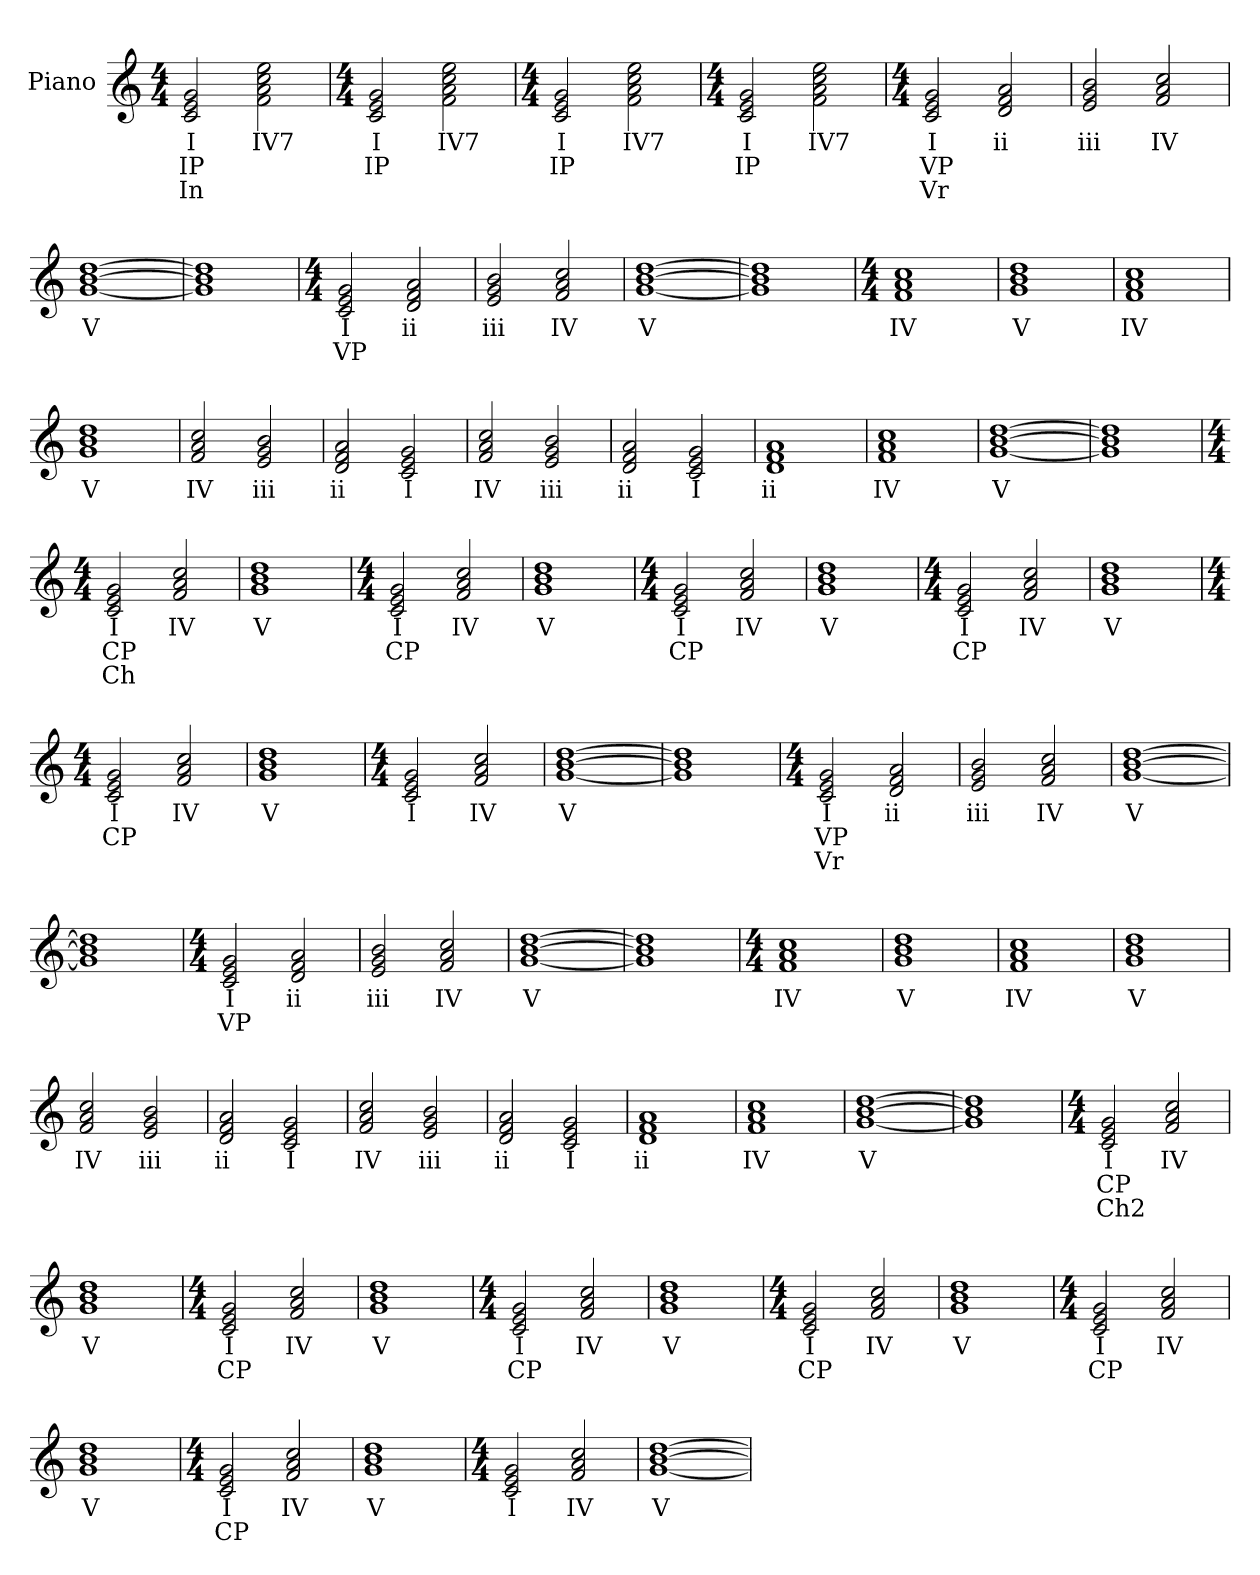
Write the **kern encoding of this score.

**kern	**text	**text	**text
*part1	*part1	*part1	*part1
*staff1	*staff1	*staff1	*staff1
*I"Piano	*	*	*
*I'Pno	*	*	*
*k[]	*	*	*
*C:	*	*	*
*M4/4	*	*	*
=	=	=	=
2c 2e 2g	I	IP	In
2f 2a 2cc 2ee	IV7	.	.
=	=	=	=
*k[]	*	*	*
*C:	*	*	*
*M4/4	*	*	*
2c 2e 2g	I	IP	.
2f 2a 2cc 2ee	IV7	.	.
=	=	=	=
*k[]	*	*	*
*C:	*	*	*
*M4/4	*	*	*
2c 2e 2g	I	IP	.
2f 2a 2cc 2ee	IV7	.	.
=	=	=	=
*k[]	*	*	*
*C:	*	*	*
*M4/4	*	*	*
2c 2e 2g	I	IP	.
2f 2a 2cc 2ee	IV7	.	.
=	=	=	=
*k[]	*	*	*
*C:	*	*	*
*M4/4	*	*	*
2c 2e 2g	I	VP	Vr
2d 2f 2a	ii	.	.
=	=	=	=
*k[]	*	*	*
*C:	*	*	*
2e 2g 2b	iii	.	.
2f 2a 2cc	IV	.	.
=	=	=	=
*k[]	*	*	*
*C:	*	*	*
[1g [1b [1dd	V	.	.
=	=	=	=
*k[]	*	*	*
*C:	*	*	*
1g] 1b] 1dd]	.	.	.
=	=	=	=
*k[]	*	*	*
*C:	*	*	*
*M4/4	*	*	*
2c 2e 2g	I	VP	.
2d 2f 2a	ii	.	.
=	=	=	=
*k[]	*	*	*
*C:	*	*	*
2e 2g 2b	iii	.	.
2f 2a 2cc	IV	.	.
=	=	=	=
*k[]	*	*	*
*C:	*	*	*
[1g [1b [1dd	V	.	.
=	=	=	=
*k[]	*	*	*
*C:	*	*	*
1g] 1b] 1dd]	.	.	.
=	=	=	=
*k[]	*	*	*
*C:	*	*	*
*M4/4	*	*	*
1f 1a 1cc	IV	.	.
=	=	=	=
*k[]	*	*	*
*C:	*	*	*
1g 1b 1dd	V	.	.
=	=	=	=
*k[]	*	*	*
*C:	*	*	*
1f 1a 1cc	IV	.	.
=	=	=	=
*k[]	*	*	*
*C:	*	*	*
1g 1b 1dd	V	.	.
=	=	=	=
*k[]	*	*	*
*C:	*	*	*
2f 2a 2cc	IV	.	.
2e 2g 2b	iii	.	.
=	=	=	=
*k[]	*	*	*
*C:	*	*	*
2d 2f 2a	ii	.	.
2c 2e 2g	I	.	.
=	=	=	=
*k[]	*	*	*
*C:	*	*	*
2f 2a 2cc	IV	.	.
2e 2g 2b	iii	.	.
=	=	=	=
*k[]	*	*	*
*C:	*	*	*
2d 2f 2a	ii	.	.
2c 2e 2g	I	.	.
=	=	=	=
*k[]	*	*	*
*C:	*	*	*
1d 1f 1a	ii	.	.
=	=	=	=
*k[]	*	*	*
*C:	*	*	*
1f 1a 1cc	IV	.	.
=	=	=	=
*k[]	*	*	*
*C:	*	*	*
[1g [1b [1dd	V	.	.
=	=	=	=
*k[]	*	*	*
*C:	*	*	*
1g] 1b] 1dd]	.	.	.
=	=	=	=
*k[]	*	*	*
*C:	*	*	*
*M4/4	*	*	*
2c 2e 2g	I	CP	Ch
2f 2a 2cc	IV	.	.
=	=	=	=
*k[]	*	*	*
*C:	*	*	*
1g 1b 1dd	V	.	.
=	=	=	=
*k[]	*	*	*
*C:	*	*	*
*M4/4	*	*	*
2c 2e 2g	I	CP	.
2f 2a 2cc	IV	.	.
=	=	=	=
*k[]	*	*	*
*C:	*	*	*
1g 1b 1dd	V	.	.
=	=	=	=
*k[]	*	*	*
*C:	*	*	*
*M4/4	*	*	*
2c 2e 2g	I	CP	.
2f 2a 2cc	IV	.	.
=	=	=	=
*k[]	*	*	*
*C:	*	*	*
1g 1b 1dd	V	.	.
=	=	=	=
*k[]	*	*	*
*C:	*	*	*
*M4/4	*	*	*
2c 2e 2g	I	CP	.
2f 2a 2cc	IV	.	.
=	=	=	=
*k[]	*	*	*
*C:	*	*	*
1g 1b 1dd	V	.	.
=	=	=	=
*k[]	*	*	*
*C:	*	*	*
*M4/4	*	*	*
2c 2e 2g	I	CP	.
2f 2a 2cc	IV	.	.
=	=	=	=
*k[]	*	*	*
*C:	*	*	*
1g 1b 1dd	V	.	.
=	=	=	=
*k[]	*	*	*
*C:	*	*	*
*M4/4	*	*	*
2c 2e 2g	I	.	.
2f 2a 2cc	IV	.	.
=	=	=	=
*k[]	*	*	*
*C:	*	*	*
[1g [1b [1dd	V	.	.
=	=	=	=
*k[]	*	*	*
*C:	*	*	*
1g] 1b] 1dd]	.	.	.
=	=	=	=
*k[]	*	*	*
*C:	*	*	*
*M4/4	*	*	*
2c 2e 2g	I	VP	Vr
2d 2f 2a	ii	.	.
=	=	=	=
*k[]	*	*	*
*C:	*	*	*
2e 2g 2b	iii	.	.
2f 2a 2cc	IV	.	.
=	=	=	=
*k[]	*	*	*
*C:	*	*	*
[1g [1b [1dd	V	.	.
=	=	=	=
*k[]	*	*	*
*C:	*	*	*
1g] 1b] 1dd]	.	.	.
=	=	=	=
*k[]	*	*	*
*C:	*	*	*
*M4/4	*	*	*
2c 2e 2g	I	VP	.
2d 2f 2a	ii	.	.
=	=	=	=
*k[]	*	*	*
*C:	*	*	*
2e 2g 2b	iii	.	.
2f 2a 2cc	IV	.	.
=	=	=	=
*k[]	*	*	*
*C:	*	*	*
[1g [1b [1dd	V	.	.
=	=	=	=
*k[]	*	*	*
*C:	*	*	*
1g] 1b] 1dd]	.	.	.
=	=	=	=
*k[]	*	*	*
*C:	*	*	*
*M4/4	*	*	*
1f 1a 1cc	IV	.	.
=	=	=	=
*k[]	*	*	*
*C:	*	*	*
1g 1b 1dd	V	.	.
=	=	=	=
*k[]	*	*	*
*C:	*	*	*
1f 1a 1cc	IV	.	.
=	=	=	=
*k[]	*	*	*
*C:	*	*	*
1g 1b 1dd	V	.	.
=	=	=	=
*k[]	*	*	*
*C:	*	*	*
2f 2a 2cc	IV	.	.
2e 2g 2b	iii	.	.
=	=	=	=
*k[]	*	*	*
*C:	*	*	*
2d 2f 2a	ii	.	.
2c 2e 2g	I	.	.
=	=	=	=
*k[]	*	*	*
*C:	*	*	*
2f 2a 2cc	IV	.	.
2e 2g 2b	iii	.	.
=	=	=	=
*k[]	*	*	*
*C:	*	*	*
2d 2f 2a	ii	.	.
2c 2e 2g	I	.	.
=	=	=	=
*k[]	*	*	*
*C:	*	*	*
1d 1f 1a	ii	.	.
=	=	=	=
*k[]	*	*	*
*C:	*	*	*
1f 1a 1cc	IV	.	.
=	=	=	=
*k[]	*	*	*
*C:	*	*	*
[1g [1b [1dd	V	.	.
=	=	=	=
*k[]	*	*	*
*C:	*	*	*
1g] 1b] 1dd]	.	.	.
=	=	=	=
*k[]	*	*	*
*C:	*	*	*
*M4/4	*	*	*
2c 2e 2g	I	CP	Ch2
2f 2a 2cc	IV	.	.
=	=	=	=
*k[]	*	*	*
*C:	*	*	*
1g 1b 1dd	V	.	.
=	=	=	=
*k[]	*	*	*
*C:	*	*	*
*M4/4	*	*	*
2c 2e 2g	I	CP	.
2f 2a 2cc	IV	.	.
=	=	=	=
*k[]	*	*	*
*C:	*	*	*
1g 1b 1dd	V	.	.
=	=	=	=
*k[]	*	*	*
*C:	*	*	*
*M4/4	*	*	*
2c 2e 2g	I	CP	.
2f 2a 2cc	IV	.	.
=	=	=	=
*k[]	*	*	*
*C:	*	*	*
1g 1b 1dd	V	.	.
=	=	=	=
*k[]	*	*	*
*C:	*	*	*
*M4/4	*	*	*
2c 2e 2g	I	CP	.
2f 2a 2cc	IV	.	.
=	=	=	=
*k[]	*	*	*
*C:	*	*	*
1g 1b 1dd	V	.	.
=	=	=	=
*k[]	*	*	*
*C:	*	*	*
*M4/4	*	*	*
2c 2e 2g	I	CP	.
2f 2a 2cc	IV	.	.
=	=	=	=
*k[]	*	*	*
*C:	*	*	*
1g 1b 1dd	V	.	.
=	=	=	=
*k[]	*	*	*
*C:	*	*	*
*M4/4	*	*	*
2c 2e 2g	I	CP	.
2f 2a 2cc	IV	.	.
=	=	=	=
*k[]	*	*	*
*C:	*	*	*
1g 1b 1dd	V	.	.
=	=	=	=
*k[]	*	*	*
*C:	*	*	*
*M4/4	*	*	*
2c 2e 2g	I	.	.
2f 2a 2cc	IV	.	.
=	=	=	=
*k[]	*	*	*
*C:	*	*	*
[1g [1b [1dd	V	.	.
=	=	=	=
*-	*-	*-	*-
